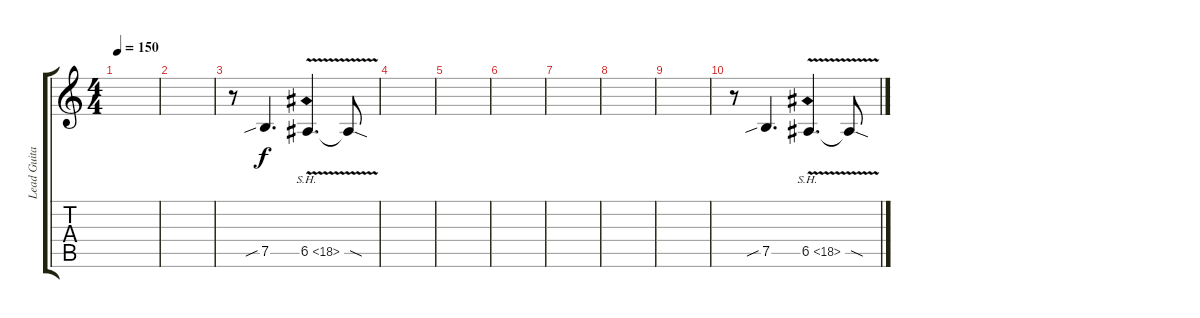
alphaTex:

\track ("Lead Guitar 2" "Lead Guita") {instrument distortionguitar}
\staff {score tabs}
\tuning (B3 Gb3 D3 A2 E2 B1) {hide}
\ts (4 4)
\tempo 150
\clef g2
\ks c
|
|
r.8 7.5{sib}.4{d} 6.5{sh 12 v}.4{d} 6.5{sod t}.8 |
|
|
|
|
|
|
r.8 7.5{sib}.4{d} 6.5{sh 12 v}.4{d} 6.5{sod t}.8
